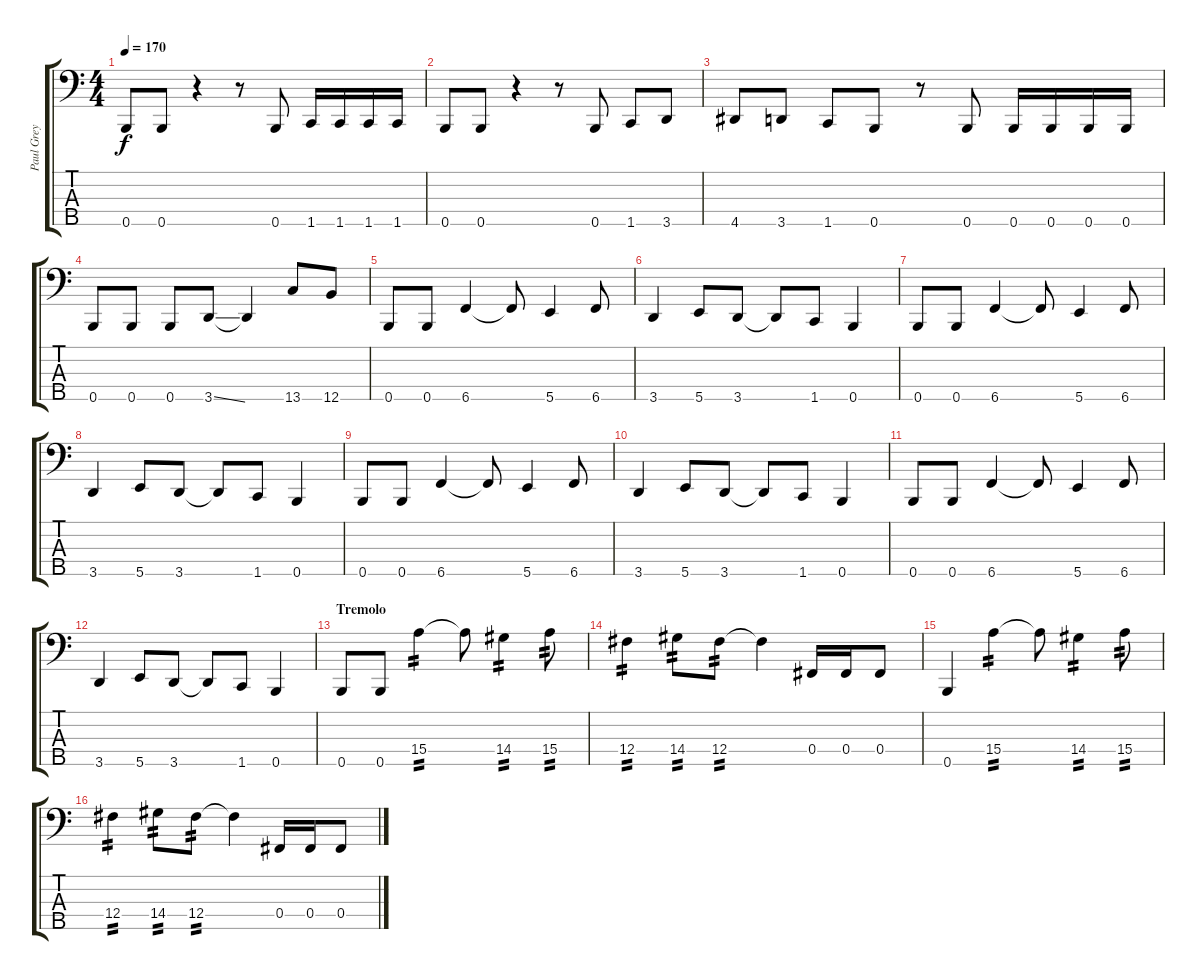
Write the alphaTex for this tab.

\track ("Paul Grey" "Paul Grey") {instrument electricbasspick}
\staff {score tabs}
\tuning (A2 E2 B1 Gb1 B0) {hide}
\ts (4 4)
\tempo 170
\clef f4
\ks c
0.5.8{dy f} 0.5.8 r.4 r.8 0.5.8 1.5.16 1.5.16 1.5.16 1.5.16 |
0.5.8 0.5.8 r.4 r.8 0.5.8 1.5.8 3.5.8 |
4.5.8 3.5.8 1.5.8 0.5.8 r.8 0.5.8 0.5.16 0.5.16 0.5.16 0.5.16 |
0.5.8 0.5.8 0.5.8 3.5{ss}.8 3.5{t}.4 13.5.8 12.5.8 |
0.5.8 0.5.8 6.5.4 6.5{t}.8 5.5.4 6.5.8 |
3.5.4 5.5.8 3.5.8 3.5{t}.8 1.5.8 0.5.4 |
0.5.8 0.5.8 6.5.4 6.5{t}.8 5.5.4 6.5.8 |
3.5.4 5.5.8 3.5.8 3.5{t}.8 1.5.8 0.5.4 |
0.5.8 0.5.8 6.5.4 6.5{t}.8 5.5.4 6.5.8 |
3.5.4 5.5.8 3.5.8 3.5{t}.8 1.5.8 0.5.4 |
0.5.8 0.5.8 6.5.4 6.5{t}.8 5.5.4 6.5.8 |
3.5.4 5.5.8 3.5.8 3.5{t}.8 1.5.8 0.5.4 |
\section ("" "Tremolo")
0.5.8 0.5.8 15.4.4{tp 2} 15.4{t}.8 14.4.4{tp 2} 15.4.8{tp 2} |
12.4.4{tp 2} 14.4.8{tp 2} 12.4.8{tp 2} 12.4{t}.4 0.4.16 0.4.16 0.4.8 |
0.5.4 15.4.4{tp 2} 15.4{t}.8 14.4.4{tp 2} 15.4.8{tp 2} |
12.4.4{tp 2} 14.4.8{tp 2} 12.4.8{tp 2} 12.4{t}.4 0.4.16 0.4.16 0.4.8
